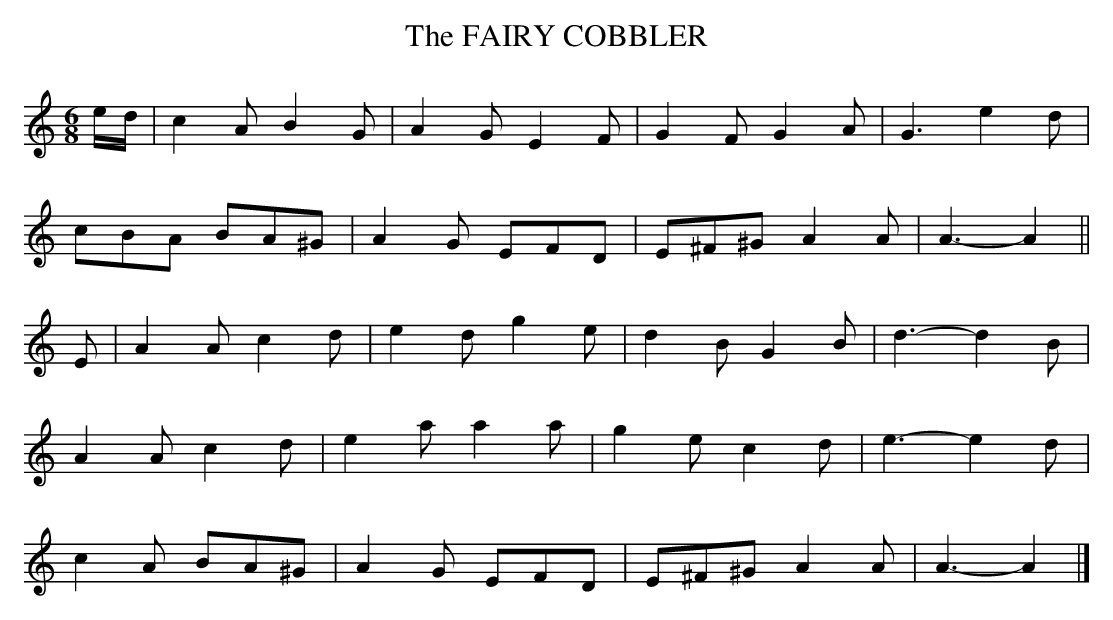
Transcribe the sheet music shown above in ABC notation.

X:1
T:FAIRY COBBLER, The
Y:"with spirit"
M:6/8
L:1/8
K:Am % source key = Gm
e/d/|c2A B2G|A2G E2F|G2F G2A|G3 e2d|
cBA BA^G|A2G EFD|E^F^G A2A|A3-A2||
E|A2A c2d|e2d g2e|d2B G2B|d3-d2B|
A2A c2d|e2a a2a|g2e c2d|e3-e2d|
c2A BA^G|A2G EFD|E^F^G A2A|A3-A2|]
